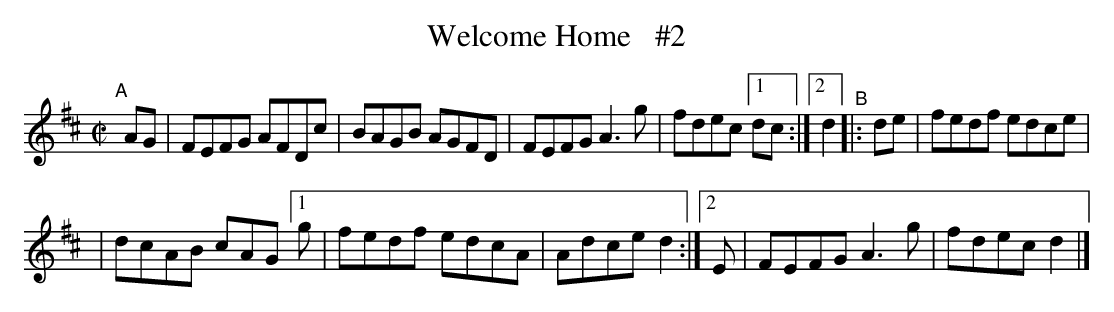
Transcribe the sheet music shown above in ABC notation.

X:1
T: Welcome Home   #2
M: C|
L: 1/8
K: D
"^A"[|]\
AG | FEFG AFDc | BAGB AGFD | FEFG A3g | fdec [1 dc :|[2 d2 "^B"|: de | fedf edce |
| dcAB cAG [1 g | fedf edcA | Adce d2 :|[2 E | FEFG A3g  | fdec d2 |]
